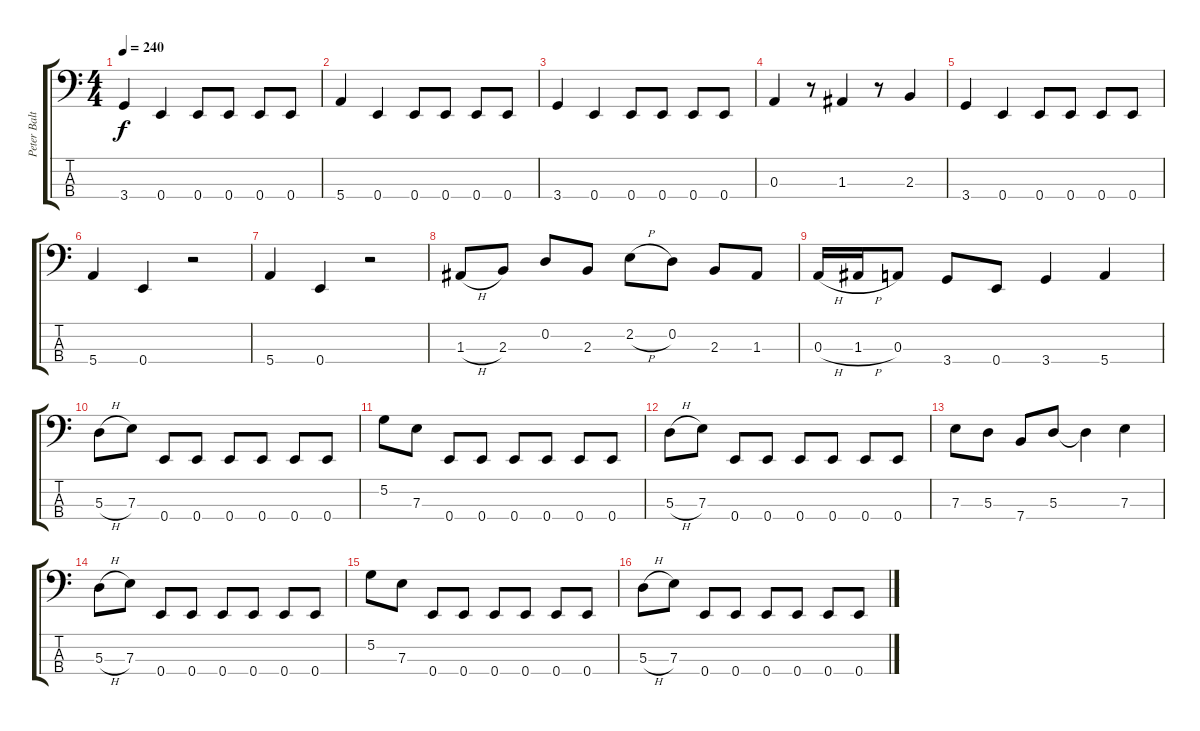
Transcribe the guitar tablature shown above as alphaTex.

\track ("Peter Baltes" "Peter Balt") {instrument electricbassfinger}
\staff {score tabs}
\tuning (G2 D2 A1 E1) {hide}
\ts (4 4)
\tempo 240
\clef f4
\ks c
3.4.4{dy f} 0.4.4 0.4.8 0.4.8 0.4.8 0.4.8 |
5.4.4 0.4.4 0.4.8 0.4.8 0.4.8 0.4.8 |
3.4.4 0.4.4 0.4.8 0.4.8 0.4.8 0.4.8 |
0.3.4 r.8 1.3.4 r.8 2.3.4 |
3.4.4 0.4.4 0.4.8 0.4.8 0.4.8 0.4.8 |
5.4.4 0.4.4 r.2 |
5.4.4 0.4.4 r.2 |
1.3{h}.8 2.3.8 0.2.8 2.3.8 2.2{h}.8 0.2.8 2.3.8 1.3.8 |
0.3{h}.16 1.3{h}.16 0.3.8 3.4.8 0.4.8 3.4.4 5.4.4 |
5.3{h}.8 7.3.8 0.4.8 0.4.8 0.4.8 0.4.8 0.4.8 0.4.8 |
5.2.8 7.3.8 0.4.8 0.4.8 0.4.8 0.4.8 0.4.8 0.4.8 |
5.3{h}.8 7.3.8 0.4.8 0.4.8 0.4.8 0.4.8 0.4.8 0.4.8 |
7.3.8 5.3.8 7.4.8 5.3.8 5.3{t}.4 7.3.4 |
5.3{h}.8 7.3.8 0.4.8 0.4.8 0.4.8 0.4.8 0.4.8 0.4.8 |
5.2.8 7.3.8 0.4.8 0.4.8 0.4.8 0.4.8 0.4.8 0.4.8 |
5.3{h}.8 7.3.8 0.4.8 0.4.8 0.4.8 0.4.8 0.4.8 0.4.8
